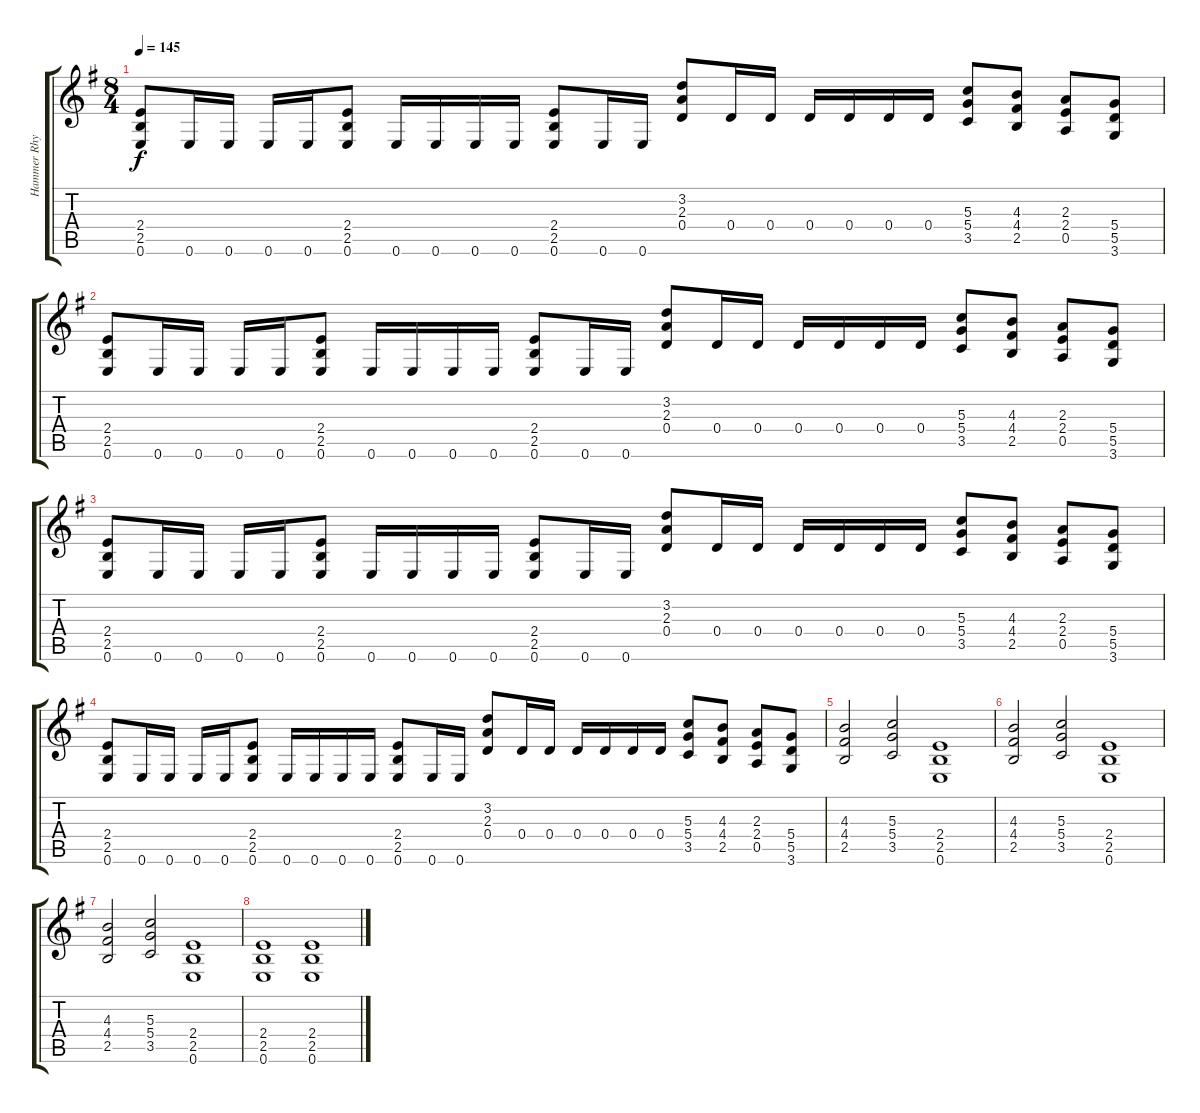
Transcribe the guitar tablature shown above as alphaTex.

\track ("Hammer Rhythm" "Hammer Rhy") {instrument overdrivenguitar}
\staff {score tabs}
\tuning (E4 B3 G3 D3 A2 E2) {hide}
\ts (8 4)
\tempo 145
\clef g2
\ks eminor
(2.4 2.5 0.6).8{dy f} 0.6.16 0.6.16 0.6.16 0.6.16 (2.4 2.5 0.6).8 0.6.16 0.6.16 0.6.16 0.6.16 (2.4 2.5 0.6).8 0.6.16 0.6.16 (3.2 2.3 0.4).8 0.4.16 0.4.16 0.4.16 0.4.16 0.4.16 0.4.16 (5.3 5.4 3.5).8 (4.3 4.4 2.5).8 (2.3 2.4 0.5).8 (5.4 5.5 3.6).8 |
(2.4 2.5 0.6).8 0.6.16 0.6.16 0.6.16 0.6.16 (2.4 2.5 0.6).8 0.6.16 0.6.16 0.6.16 0.6.16 (2.4 2.5 0.6).8 0.6.16 0.6.16 (3.2 2.3 0.4).8 0.4.16 0.4.16 0.4.16 0.4.16 0.4.16 0.4.16 (5.3 5.4 3.5).8 (4.3 4.4 2.5).8 (2.3 2.4 0.5).8 (5.4 5.5 3.6).8 |
(2.4 2.5 0.6).8 0.6.16 0.6.16 0.6.16 0.6.16 (2.4 2.5 0.6).8 0.6.16 0.6.16 0.6.16 0.6.16 (2.4 2.5 0.6).8 0.6.16 0.6.16 (3.2 2.3 0.4).8 0.4.16 0.4.16 0.4.16 0.4.16 0.4.16 0.4.16 (5.3 5.4 3.5).8 (4.3 4.4 2.5).8 (2.3 2.4 0.5).8 (5.4 5.5 3.6).8 |
(2.4 2.5 0.6).8 0.6.16 0.6.16 0.6.16 0.6.16 (2.4 2.5 0.6).8 0.6.16 0.6.16 0.6.16 0.6.16 (2.4 2.5 0.6).8 0.6.16 0.6.16 (3.2 2.3 0.4).8 0.4.16 0.4.16 0.4.16 0.4.16 0.4.16 0.4.16 (5.3 5.4 3.5).8 (4.3 4.4 2.5).8 (2.3 2.4 0.5).8 (5.4 5.5 3.6).8 |
(4.3 4.4 2.5).2 (5.3 5.4 3.5).2 (2.4 2.5 0.6).1 |
(4.3 4.4 2.5).2 (5.3 5.4 3.5).2 (2.4 2.5 0.6).1 |
(4.3 4.4 2.5).2 (5.3 5.4 3.5).2 (2.4 2.5 0.6).1 |
(2.4 2.5 0.6).1 (2.4 2.5 0.6).1
